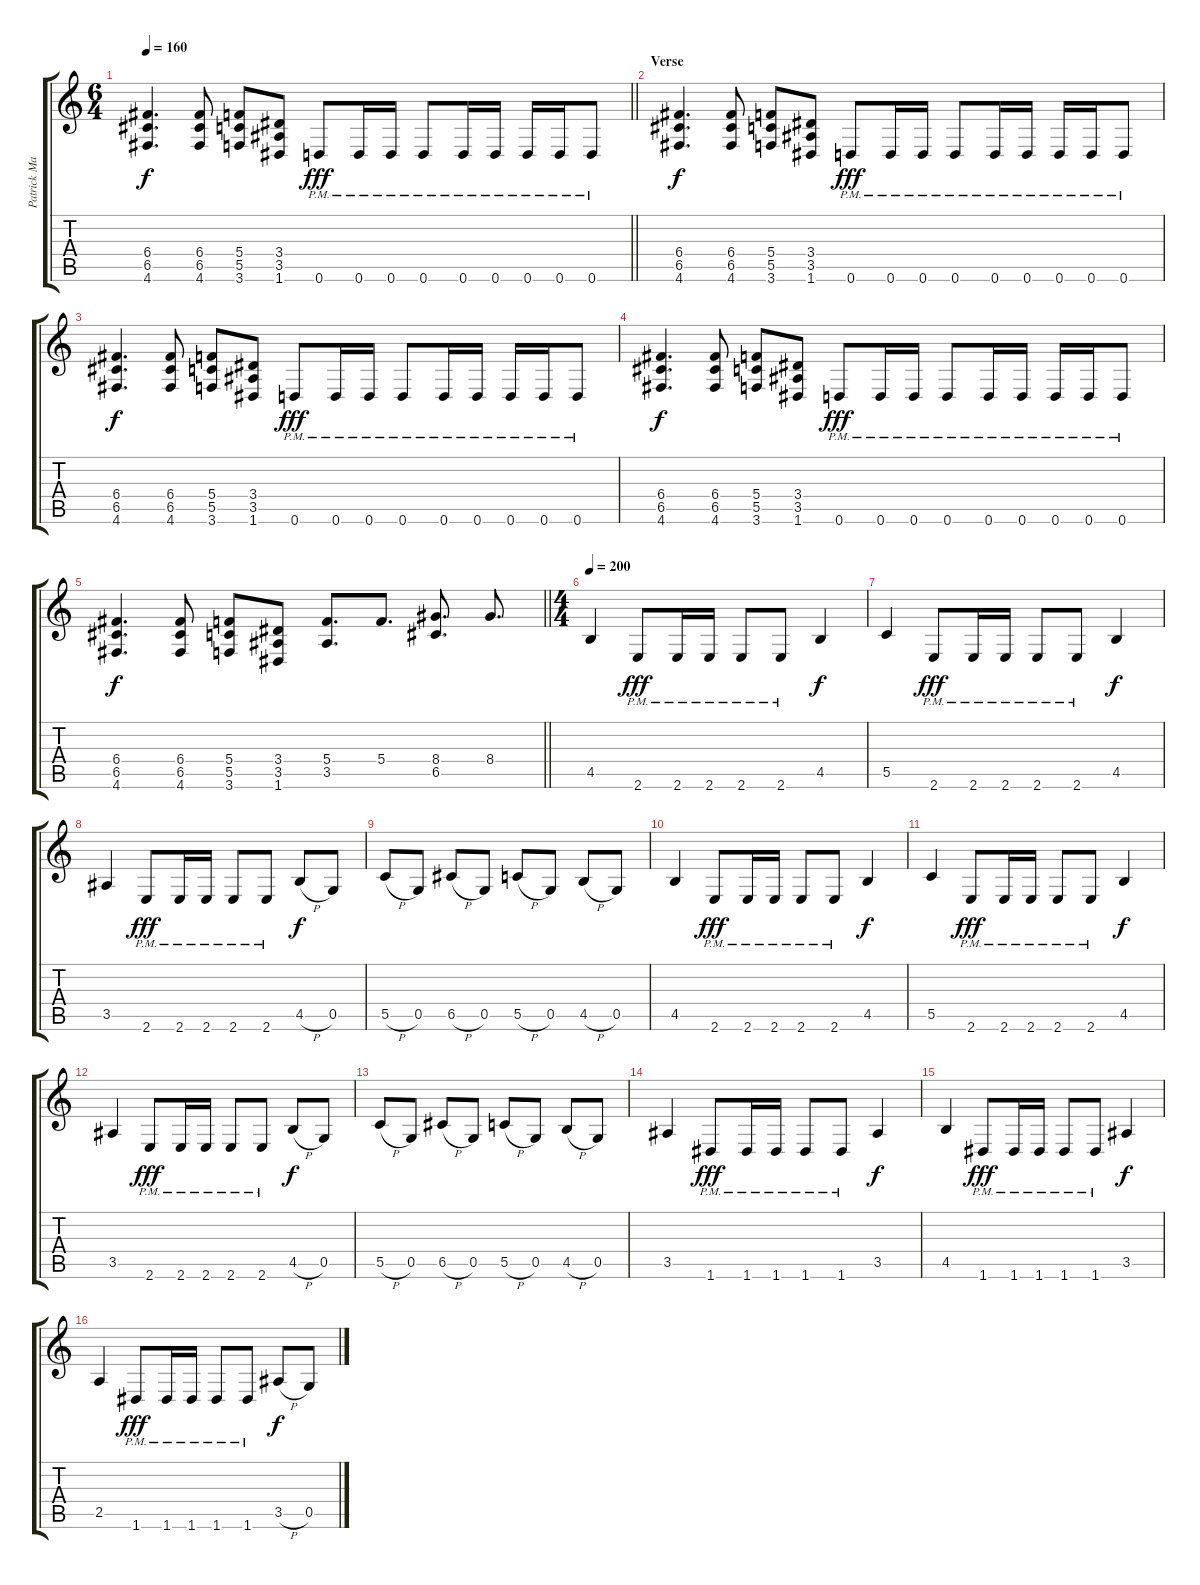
\track ("Patrick Mameli" "Patrick Ma") {instrument distortionguitar}
\staff {score tabs}
\tuning (D4 A3 F3 C3 G2 D2) {hide}
\ts (6 4)
\tempo 160
\clef g2
\barLineRight lightlight
\ks c
(6.4 6.5 4.6).4{d dy f} (6.4 6.5 4.6).8 (5.4 5.5 3.6).8 (3.4 3.5 1.6).8 0.6{pm}.8{dy fff} 0.6{pm}.16 0.6{pm}.16 0.6{pm}.8 0.6{pm}.16 0.6{pm}.16 0.6{pm}.16 0.6{pm}.16 0.6{pm}.8 |
\section ("" "Verse")
(6.4 6.5 4.6).4{d dy f} (6.4 6.5 4.6).8 (5.4 5.5 3.6).8 (3.4 3.5 1.6).8 0.6{pm}.8{dy fff} 0.6{pm}.16 0.6{pm}.16 0.6{pm}.8 0.6{pm}.16 0.6{pm}.16 0.6{pm}.16 0.6{pm}.16 0.6{pm}.8 |
(6.4 6.5 4.6).4{d dy f} (6.4 6.5 4.6).8 (5.4 5.5 3.6).8 (3.4 3.5 1.6).8 0.6{pm}.8{dy fff} 0.6{pm}.16 0.6{pm}.16 0.6{pm}.8 0.6{pm}.16 0.6{pm}.16 0.6{pm}.16 0.6{pm}.16 0.6{pm}.8 |
(6.4 6.5 4.6).4{d dy f} (6.4 6.5 4.6).8 (5.4 5.5 3.6).8 (3.4 3.5 1.6).8 0.6{pm}.8{dy fff} 0.6{pm}.16 0.6{pm}.16 0.6{pm}.8 0.6{pm}.16 0.6{pm}.16 0.6{pm}.16 0.6{pm}.16 0.6{pm}.8 |
\barLineRight lightlight
(6.4 6.5 4.6).4{d dy f} (6.4 6.5 4.6).8 (5.4 5.5 3.6).8 (3.4 3.5 1.6).8 (5.4 3.5).8{d} 5.4.8{d} (8.4 6.5).8{d} 8.4.8{d} |
\ts (4 4)
\tempo 200
4.5.4 2.6{pm}.8{dy fff} 2.6{pm}.16 2.6{pm}.16 2.6{pm}.8 2.6{pm}.8 4.5.4{dy f} |
5.5.4 2.6{pm}.8{dy fff} 2.6{pm}.16 2.6{pm}.16 2.6{pm}.8 2.6{pm}.8 4.5.4{dy f} |
3.5.4 2.6{pm}.8{dy fff} 2.6{pm}.16 2.6{pm}.16 2.6{pm}.8 2.6{pm}.8 4.5{h}.8{dy f} 0.5.8 |
5.5{h}.8 0.5.8 6.5{h}.8 0.5.8 5.5{h}.8 0.5.8 4.5{h}.8 0.5.8 |
4.5.4 2.6{pm}.8{dy fff} 2.6{pm}.16 2.6{pm}.16 2.6{pm}.8 2.6{pm}.8 4.5.4{dy f} |
5.5.4 2.6{pm}.8{dy fff} 2.6{pm}.16 2.6{pm}.16 2.6{pm}.8 2.6{pm}.8 4.5.4{dy f} |
3.5.4 2.6{pm}.8{dy fff} 2.6{pm}.16 2.6{pm}.16 2.6{pm}.8 2.6{pm}.8 4.5{h}.8{dy f} 0.5.8 |
5.5{h}.8 0.5.8 6.5{h}.8 0.5.8 5.5{h}.8 0.5.8 4.5{h}.8 0.5.8 |
3.5.4 1.6{pm}.8{dy fff} 1.6{pm}.16 1.6{pm}.16 1.6{pm}.8 1.6{pm}.8 3.5.4{dy f} |
4.5.4 1.6{pm}.8{dy fff} 1.6{pm}.16 1.6{pm}.16 1.6{pm}.8 1.6{pm}.8 3.5.4{dy f} |
2.5.4 1.6{pm}.8{dy fff} 1.6{pm}.16 1.6{pm}.16 1.6{pm}.8 1.6{pm}.8 3.5{h}.8{dy f} 0.5.8
